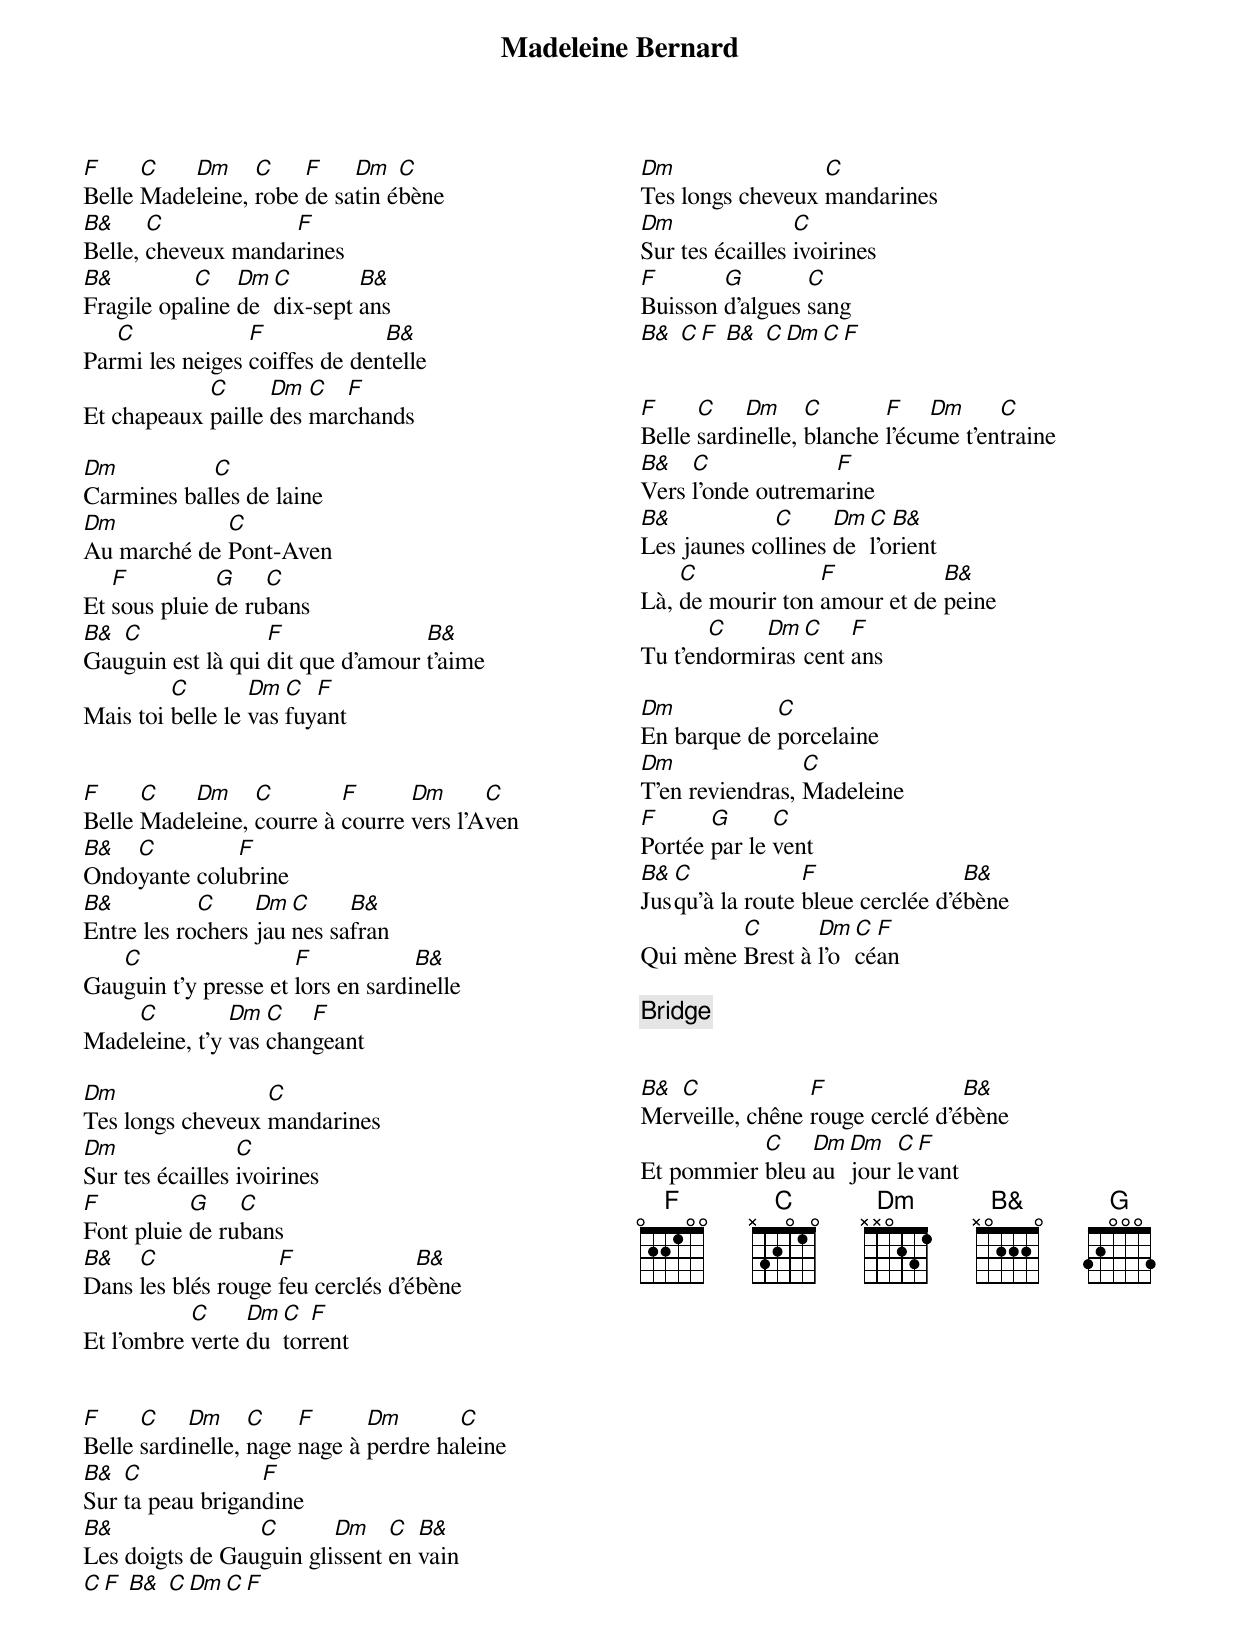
{title: Madeleine Bernard}
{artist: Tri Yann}
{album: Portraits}
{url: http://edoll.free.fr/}
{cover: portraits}
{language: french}
{columns: 2}
{define: F base-fret 1 frets 0 2 2 1 0 0}
{define: C frets X 3 2 0 1 0}
{define: Dm frets X X 0 2 3 1}
{define: B& base-fret 1 frets X 0 2 2 2 0}
{define: G frets 3 2 0 0 0 3}


[F]Belle [C]Made[Dm]leine, [C]robe [F]de sa[Dm]tin é[C]bène
[B&]Belle, [C]cheveux manda[F]rines
[B&]Fragile opa[C]line [Dm]de [C]dix-sept [B&]ans
Par[C]mi les neiges [F]coiffes de den[B&]telle
Et chapeaux [C]paille [Dm]des [C]mar[F]chands

[Dm]Carmines bal[C]les de laine
[Dm]Au marché de [C]Pont-Aven
Et [F]sous pluie [G]de ru[C]bans
[B&]Gau[C]guin est là qui [F]dit que d'amour [B&]t'aime
Mais toi [C]belle le [Dm]vas [C]fuy[F]ant


[F]Belle [C]Made[Dm]leine, [C]courre à [F]courre [Dm]vers l'A[C]ven
[B&]Ondo[C]yante colu[F]brine
[B&]Entre les ro[C]chers [Dm]jau[C]nes sa[B&]fran
Gau[C]guin t'y presse et [F]lors en sardi[B&]nelle
Made[C]leine, t'y [Dm]vas [C]chan[F]geant

[Dm]Tes longs cheveux [C]mandarines
[Dm]Sur tes écailles [C]ivoirines
[F]Font pluie [G]de ru[C]bans
[B&]Dans [C]les blés rouge [F]feu cerclés d'é[B&]bène
Et l'ombre [C]verte [Dm]du [C]tor[F]rent


[F]Belle [C]sardi[Dm]nelle, [C]nage [F]nage à [Dm]perdre ha[C]leine
[B&]Sur [C]ta peau brigan[F]dine
[B&]Les doigts de Gau[C]guin gli[Dm]ssent [C]en [B&]vain
[C][F] [B&] [C][Dm][C][F]

[Dm]Tes longs cheveux [C]mandarines
[Dm]Sur tes écailles [C]ivoirines
[F]Buisson [G]d'algues [C]sang
[B&] [C][F] [B&] [C][Dm][C][F]


[F]Belle [C]sardi[Dm]nelle, [C]blanche [F]l'écu[Dm]me t'en[C]traine
[B&]Vers [C]l'onde outrema[F]rine
[B&]Les jaunes co[C]llines [Dm]de [C]l'o[B&]rient
Là, [C]de mourir ton [F]amour et de [B&]peine
Tu t'en[C]dormi[Dm]ras [C]cent [F]ans

[Dm]En barque de [C]porcelaine
[Dm]T'en reviendras, [C]Madeleine
[F]Portée [G]par le [C]vent
[B&]Jus[C]qu'à la route [F]bleue cerclée d'é[B&]bène
Qui mène [C]Brest à [Dm]l'o[C]cé[F]an

{comment: Bridge}


[B&]Mer[C]veille, chêne [F]rouge cerclé d'é[B&]bène
Et pommier [C]bleu [Dm]au [Dm]jour [C]le[F]vant
